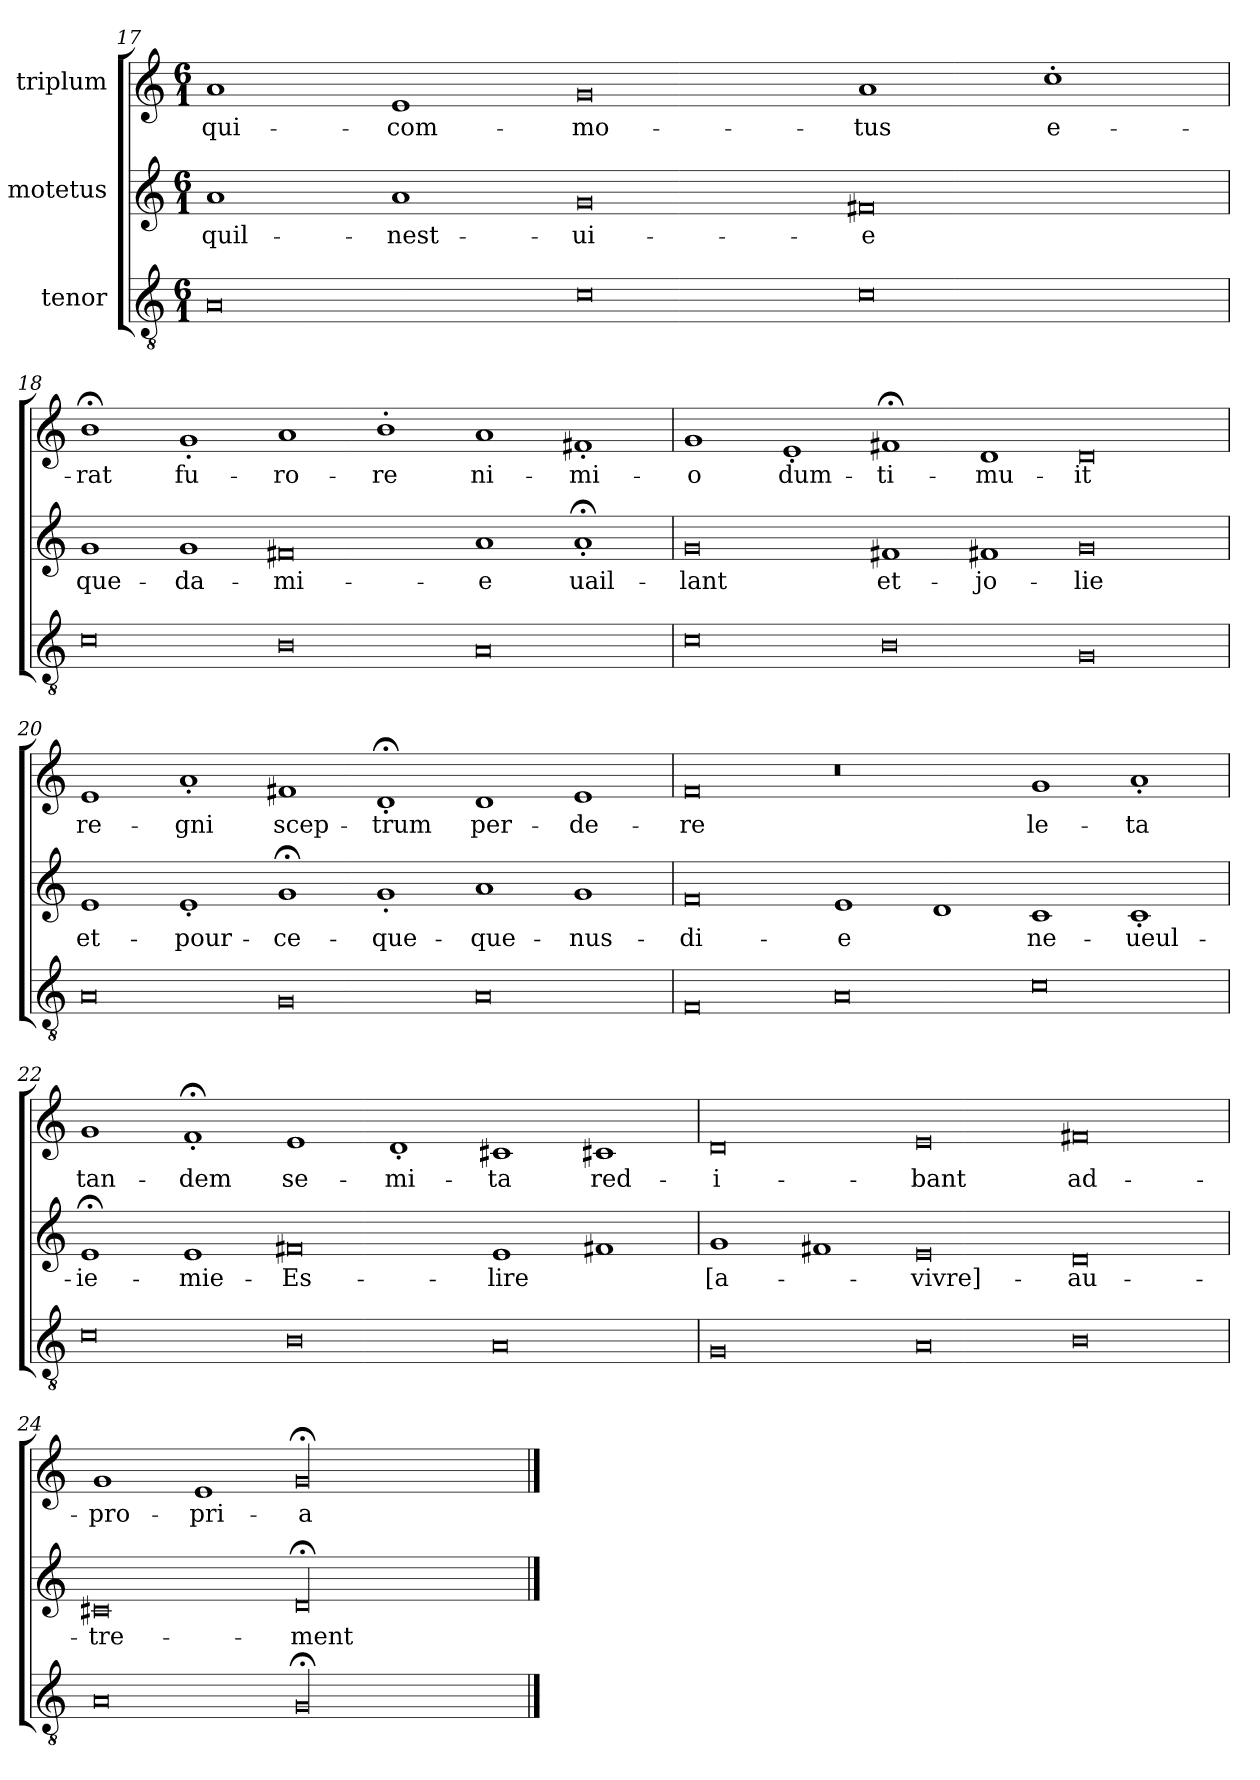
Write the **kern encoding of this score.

**kern	**kern	**text	**kern	**text
*part3	*part2	*part2	*part1	*part1
*staff3	*staff2	*staff2	*staff1	*staff1
*I"tenor	*I"motetus	*	*I"triplum	*
*clefGv2	*clefG2	*	*clefG2	*
*k[]	*k[]	*	*k[]	*
*C:	*C:	*	*C:	*
*M6/1	*M6/1	*	*M6/1	*
=17	=17	=17	=17	=17
0A/	1a/	quil-	1a/	qui-
.	1a/	nest-	1e/	com-
0c\	0g/	ui-	0g/	-mo-
0c\	0f#X/	-e	1a/	-tus
.	.	.	1cc'\	e-
=18	=18	=18	=18	=18
0c\	1g/	que-	1b;<\	-rat
.	1g/	da-	1g'/	fu-
0B\	0f#X/	-mi-	1a/	-ro-
.	.	.	1b'\	-re
0A/	1a/	-e	1a/	ni-
.	1a;<'/	uail-	1f#X'/	-mi-
=19	=19	=19	=19	=19
0c\	0g/	-lant	1g/	-o
.	.	.	1e'/	dum-
0B\	1f#X/	et-	1f#X;</	ti-
.	1f#X/	jo-	1d/	-mu-
0G/	0g/	-lie	0d/	-it
=20	=20	=20	=20	=20
0A/	1e/	et-	1e/	re-
.	1e'/	pour-	1a'/	-gni
0G/	1g;</	ce-	1f#X/	scep-
.	1g'/	que-	1d;<'/	-trum
0A/	1a/	que-	1d/	per-
.	1g/	nus-	1e/	-de-
=21	=21	=21	=21	=21
0F/	0f/	di-	0f/	-re
0A/	1e/	-e	0r	.
.	1d/	.	.	.
0c\	1c/	ne-	1g/	le-
.	1c'/	ueul-	1a'/	-ta
!!LO:PB:g=z
=22	=22	=22	=22	=22
0c\	1e;</	ie-	1g/	tan-
.	1e/	mie-	1f;<'/	-dem
0B\	0f#X/	Es-	1e/	se-
.	.	.	1d'/	-mi-
0A/	1e/	-lire	1c#X/	-ta
.	1f#X/	.	1c#X/	red-
=23	=23	=23	=23	=23
0G/	1g/	[a-	0d/	-i-
.	1f#X/	.	.	.
0A/	0e/	vivre]-	0e/	-bant
0B\	0d/	au-	0f#X/	ad-
=24	=24	=24	=24	=24
0A/	0c#X/	-tre-	1g/	pro-
.	.	.	1e/	-pri-
00G;</	00d;</	-ment	00g;</	-a
==	==	==	==	==
*-	*-	*-	*-	*-
